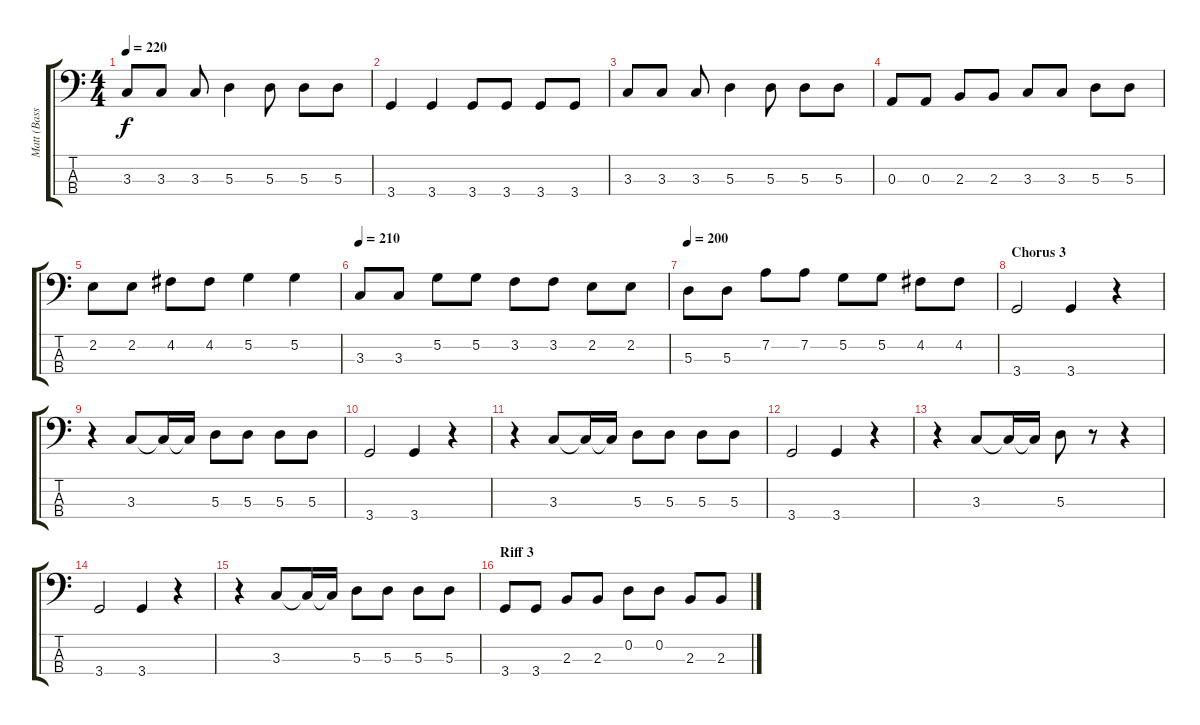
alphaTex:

\track ("Matt (Bass)" "Matt (Bass") {instrument electricbasspick}
\staff {score tabs}
\tuning (G2 D2 A1 E1) {hide}
\ts (4 4)
\tempo 220
\clef f4
\ks c
3.3.8{dy f} 3.3.8 3.3.8 5.3.4 5.3.8 5.3.8 5.3.8 |
3.4.4 3.4.4 3.4.8 3.4.8 3.4.8 3.4.8 |
3.3.8 3.3.8 3.3.8 5.3.4 5.3.8 5.3.8 5.3.8 |
0.3.8 0.3.8 2.3.8 2.3.8 3.3.8 3.3.8 5.3.8 5.3.8 |
2.2.8 2.2.8 4.2.8 4.2.8 5.2.4 5.2.4 |
\tempo 210
3.3.8 3.3.8 5.2.8 5.2.8 3.2.8 3.2.8 2.2.8 2.2.8 |
\tempo 200
5.3.8 5.3.8 7.2.8 7.2.8 5.2.8 5.2.8 4.2.8 4.2.8 |
\section ("" "Chorus 3")
3.4.2 3.4.4 r.4 |
r.4 3.3.8 3.3{t}.16 3.3{t}.16 5.3.8 5.3.8 5.3.8 5.3.8 |
3.4.2 3.4.4 r.4 |
r.4 3.3.8 3.3{t}.16 3.3{t}.16 5.3.8 5.3.8 5.3.8 5.3.8 |
3.4.2 3.4.4 r.4 |
r.4 3.3.8 3.3{t}.16 3.3{t}.16 5.3.8 r.8 r.4 |
3.4.2 3.4.4 r.4 |
r.4 3.3.8 3.3{t}.16 3.3{t}.16 5.3.8 5.3.8 5.3.8 5.3.8 |
\section ("" "Riff 3")
3.4.8 3.4.8 2.3.8 2.3.8 0.2.8 0.2.8 2.3.8 2.3.8
